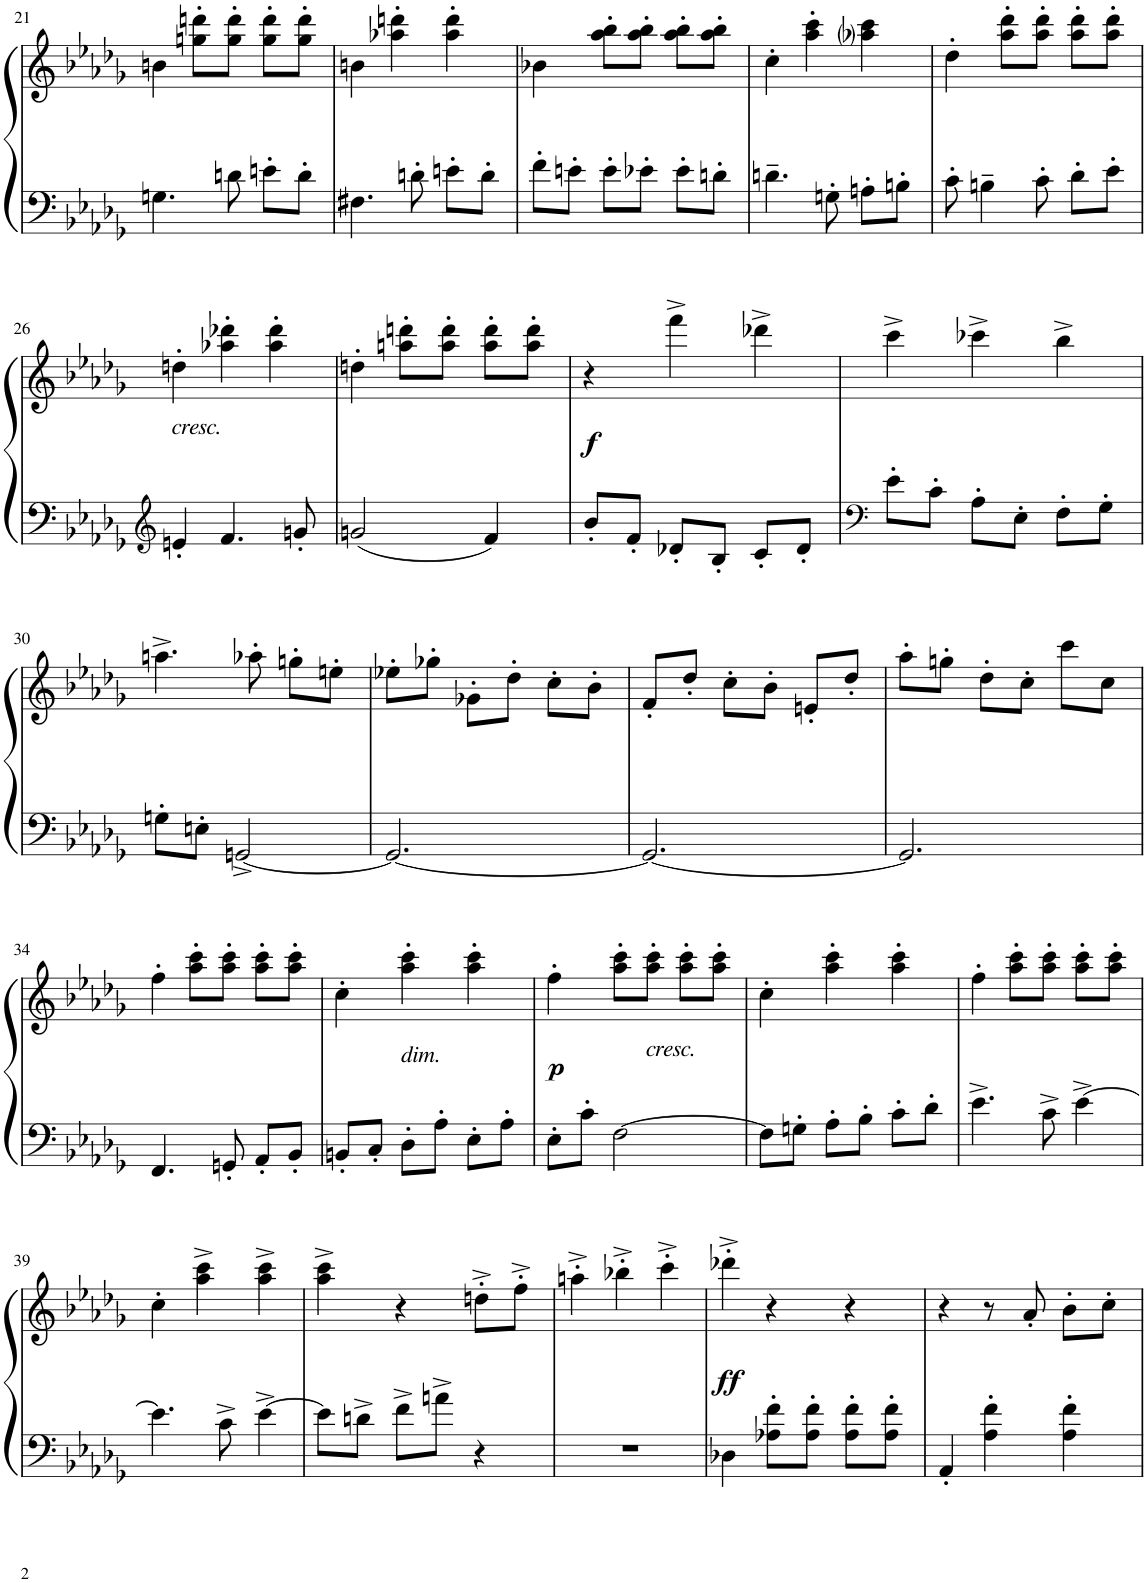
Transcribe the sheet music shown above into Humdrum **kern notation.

**kern	**kern	**dynam
*part1	*part1	*part1
*staff2	*staff1	*staff1/2
*I"Piano	*	*
*I'Pno	*	*
!!LO:PB:g=z
*clefF4	*clefG2	*
*k[b-e-a-d-g-]	*k[b-e-a-d-g-]	*
*M3/4	*M3/4	*
=21	=21	=21
4.Gn\	4bn\	.
.	8ggn\' 8dddn\'L	.
8dn\	8gg\' 8ddd\'J	.
8en'\L	8gg\' 8ddd\'L	.
8d'\J	8gg\' 8ddd\'J	.
=22	=22	=22
4.F#X\	4bn\	.
.	4aa-X\' 4dddn\'	.
8dn'\	.	.
8en'\L	4aa-\' 4ddd\'	.
8d'\J	.	.
=23	=23	=23
8f'\L	4b-X\	.
8en'\J	.	.
8e'\L	8aa-\' 8bb-\'L	.
8e-X'\J	8aa-\' 8bb-\'J	.
8e-'\L	8aa-\' 8bb-\'L	.
8dn'\J	8aa-\' 8bb-\'J	.
=24	=24	=24
4.dn~\	4cc'\	.
.	4aa-\' 4ccc\'	.
8Gn'\	.	.
8An'\L	4aa-i\ 4ccc\	.
8Bn'\J	.	.
=25	=25	=25
8c'\	4dd-'\	.
4Bn~\	.	.
.	8aa-\' 8ddd-\'L	.
8c'\	8aa-\' 8ddd-\'J	.
8d-'\L	8aa-\' 8ddd-\'L	.
8e-'\J	8aa-\' 8ddd-\'J	.
!!LO:LB:g=z
=26	=26	=26
*clefG2	*	*
!	!LO:TX:b:i:t=cresc.	!
4en'/	4ddn'\	.
4.f/	4aa-X\' 4ddd-X\'	.
.	4aa-\' 4ddd-\'	.
8gn'/	.	.
=27	=27	=27
2gn/	4ddn'\	.
.	8aan\' 8dddn\'L	.
.	8aa\' 8ddd\'J	.
4f/	8aa\' 8ddd\'L	.
.	8aa\' 8ddd\'J	.
=28	=28	=28
!	!	!LO:DY:b
8b-'/L	4r	f
8f'/J	.	.
8d-X'/L	4fff^\	.
8B-'/J	.	.
8c'/L	4ddd-X^\	.
8d-'/J	.	.
=29	=29	=29
*clefF4	*	*
8e-'\L	4ccc^\	.
8c'\J	.	.
8A-'\L	4ccc-X^\	.
8E-'\J	.	.
8F'\L	4bb-^\	.
8G-'\J	.	.
!!LO:LB:g=z
=30	=30	=30
8Gn'\L	4.aan^\	.
8En'\J	.	.
[2GGn^/	.	.
.	8aa-X'\	.
.	8ggn'\L	.
.	8een'\J	.
=31	=31	=31
2.GG/_	8ee-X'\L	.
.	8gg-X'\J	.
.	8g-X'\L	.
.	8dd-'\J	.
.	8cc'\L	.
.	8b-'\J	.
=32	=32	=32
2.GG/_	8f'/L	.
.	8dd-'/J	.
.	8cc'\L	.
.	8b-'\J	.
.	8en'/L	.
.	8dd-'/J	.
=33	=33	=33
2.GG/]	8aa-'\L	.
.	8ggn'\J	.
.	8dd-'\L	.
.	8cc'\J	.
.	8ccc\L	.
.	8cc\J	.
!!LO:LB:g=z
=34	=34	=34
4.FF/	4ff'\	.
.	8aa-\' 8ccc\'L	.
8GGn'/	8aa-\' 8ccc\'J	.
8AA-'/L	8aa-\' 8ccc\'L	.
8BB-'/J	8aa-\' 8ccc\'J	.
=35	=35	=35
8BBn'/L	4cc'\	.
8C'/J	.	.
!	!LO:TX:b:i:t=dim.	!
8D-'\L	4aa-\' 4ccc\'	.
8A-'\J	.	.
8E-'\L	4aa-\' 4ccc\'	.
8A-'\J	.	.
=36	=36	=36
!	!	!LO:DY:b
8E-'\L	4ff'\	p
8c'\J	.	.
[2F\	8aa-\' 8ccc\'L	.
!	!LO:TX:b:i:t=cresc.	!
.	8aa-\' 8ccc\'J	.
.	8aa-\' 8ccc\'L	.
.	8aa-\' 8ccc\'J	.
=37	=37	=37
8F\L]	4cc'\	.
8Gn'\J	.	.
8A-'\L	4aa-\' 4ccc\'	.
8B-'\J	.	.
8c'\L	4aa-\' 4ccc\'	.
8d-'\J	.	.
=38	=38	=38
4.e-^\	4ff'\	.
.	8aa-\' 8ccc\'L	.
8c^\	8aa-\' 8ccc\'J	.
[4e-^\	8aa-\' 8ccc\'L	.
.	8aa-\' 8ccc\'J	.
!!LO:LB:g=z
=39	=39	=39
4.e-\]	4cc'\	.
.	4aa-\^ 4ccc\^	.
8c^\	.	.
[4e-^\	4aa-\^ 4ccc\^	.
=40	=40	=40
8e-\L]	4aa-\^ 4ccc\^	.
8dn^\J	.	.
8f^\L	4r	.
8an^\J	.	.
4r	8ddn'^\L	.
.	8ff'^\J	.
=41	=41	=41
2.r	4aan'^\	.
.	4bb-X'^\	.
.	4ccc'^\	.
=42	=42	=42
!	!	!LO:DY:b
4D-X\	4ddd-X'^\	ff
8A-X\' 8f\'L	4r	.
8A-\' 8f\'J	.	.
8A-\' 8f\'L	4r	.
8A-\' 8f\'J	.	.
=43	=43	=43
4AA-'/	4r	.
4A-\' 4f\'	8r	.
.	8a-'/	.
4A-\' 4f\'	8b-'\L	.
.	8cc'\J	.
=	=	=
*-	*-	*-
